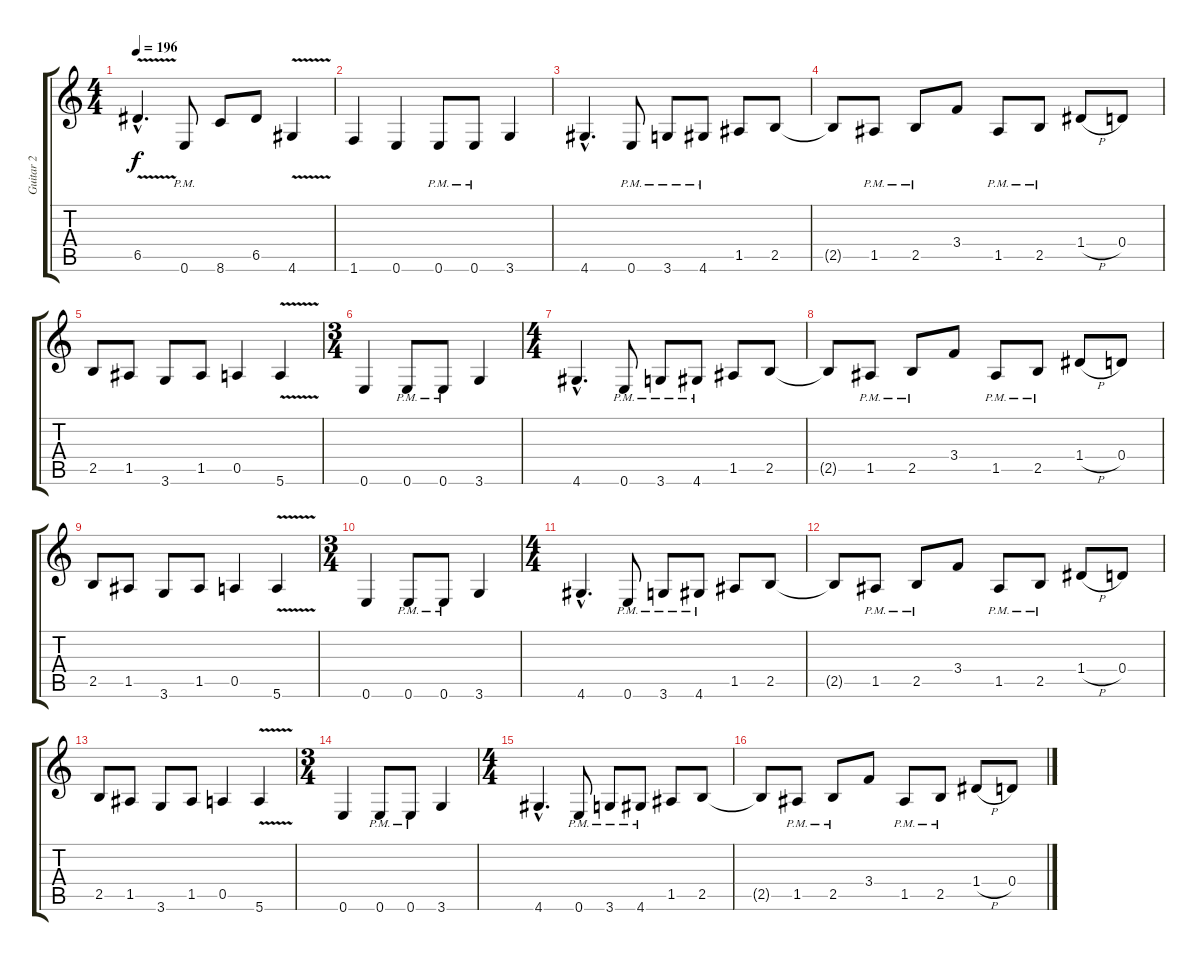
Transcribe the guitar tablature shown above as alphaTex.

\track ("Guitar 2" "Guitar 2") {instrument distortionguitar}
\staff {score tabs}
\tuning (E4 B3 G3 D3 A2 E2) {hide}
\ts (4 4)
\tempo 196
\clef g2
\ks c
6.5{v hac}.4{d dy f} 0.6{pm}.8 8.6.8 6.5.8 4.6{v}.4 |
1.6.4 0.6.4 0.6{pm}.8 0.6{pm}.8 3.6.4 |
4.6{hac}.4{d} 0.6{pm}.8 3.6{pm}.8 4.6{pm}.8 1.5.8 2.5.8 |
2.5{t}.8 1.5{pm}.8 2.5{pm}.8 3.4.8 1.5{pm}.8 2.5{pm}.8 1.4{h}.8 0.4.8 |
2.5.8 1.5.8 3.6.8 1.5.8 0.5.4 5.6{v}.4 |
\ts (3 4)
0.6.4 0.6{pm}.8 0.6{pm}.8 3.6.4 |
\ts (4 4)
4.6{hac}.4{d} 0.6{pm}.8 3.6{pm}.8 4.6{pm}.8 1.5.8 2.5.8 |
2.5{t}.8 1.5{pm}.8 2.5{pm}.8 3.4.8 1.5{pm}.8 2.5{pm}.8 1.4{h}.8 0.4.8 |
2.5.8 1.5.8 3.6.8 1.5.8 0.5.4 5.6{v}.4 |
\ts (3 4)
0.6.4 0.6{pm}.8 0.6{pm}.8 3.6.4 |
\ts (4 4)
4.6{hac}.4{d} 0.6{pm}.8 3.6{pm}.8 4.6{pm}.8 1.5.8 2.5.8 |
2.5{t}.8 1.5{pm}.8 2.5{pm}.8 3.4.8 1.5{pm}.8 2.5{pm}.8 1.4{h}.8 0.4.8 |
2.5.8 1.5.8 3.6.8 1.5.8 0.5.4 5.6{v}.4 |
\ts (3 4)
0.6.4 0.6{pm}.8 0.6{pm}.8 3.6.4 |
\ts (4 4)
4.6{hac}.4{d} 0.6{pm}.8 3.6{pm}.8 4.6{pm}.8 1.5.8 2.5.8 |
2.5{t}.8 1.5{pm}.8 2.5{pm}.8 3.4.8 1.5{pm}.8 2.5{pm}.8 1.4{h}.8 0.4.8
